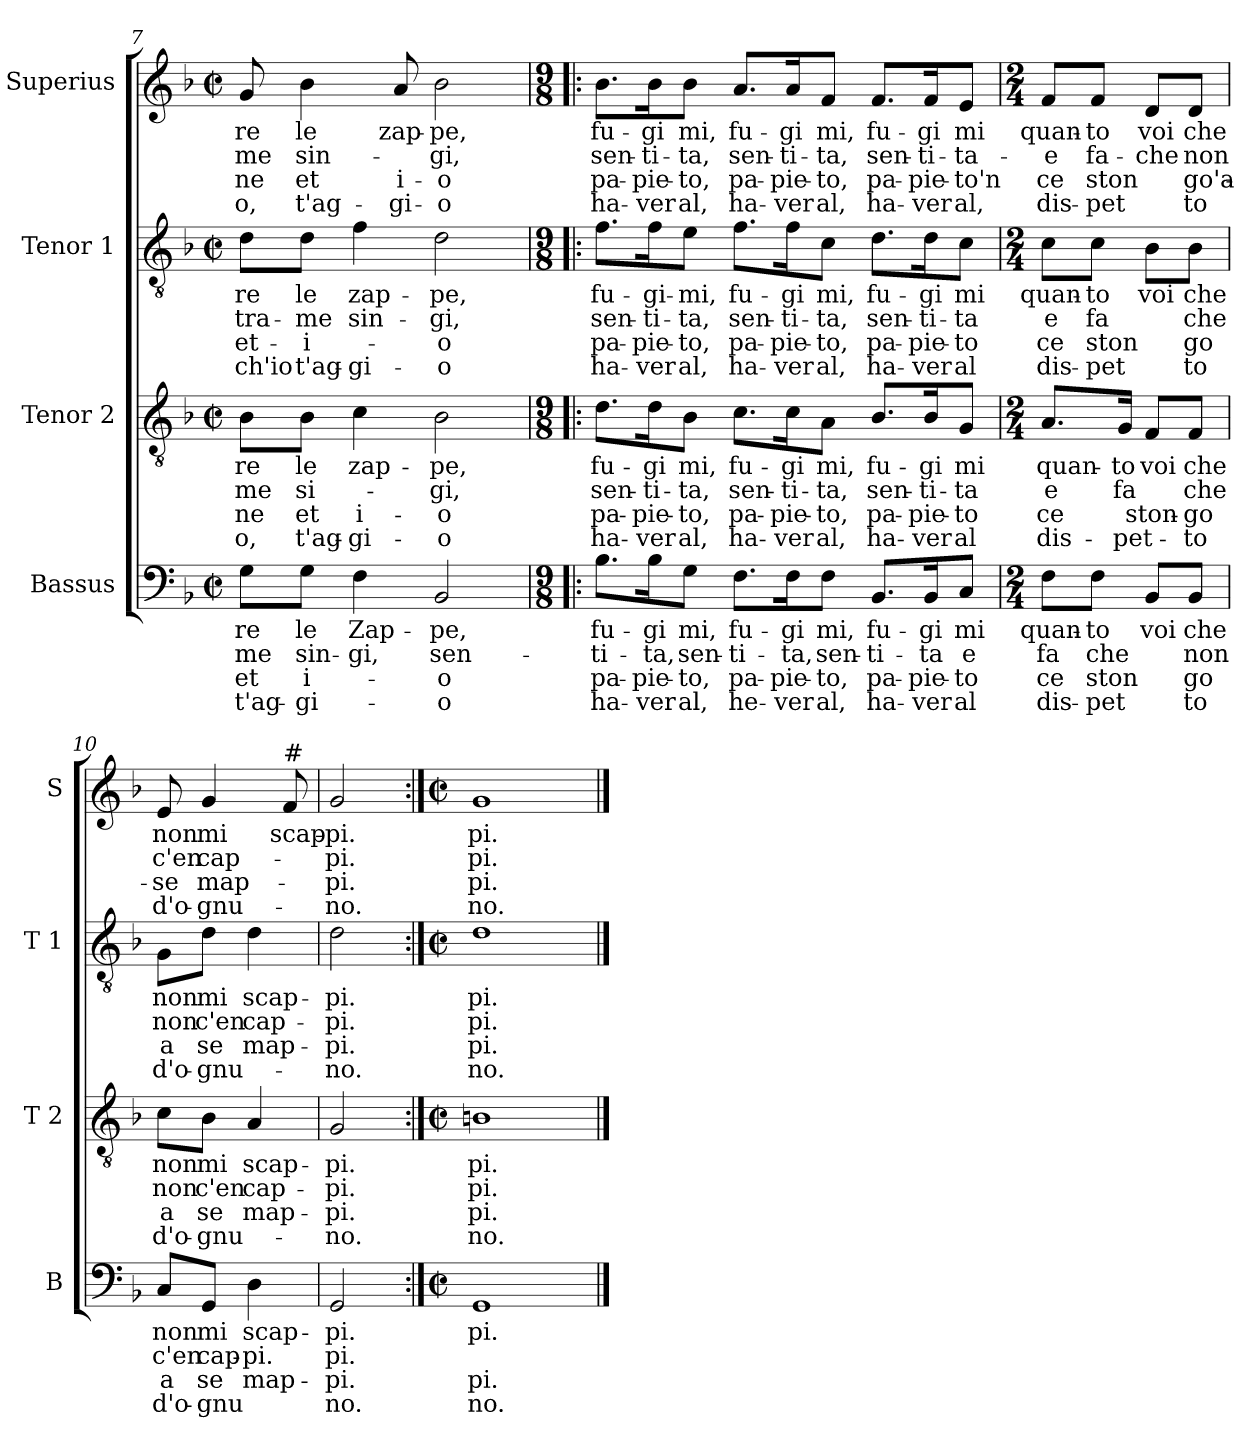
**kern	**text	**text	**text	**text	**kern	**text	**text	**text	**text	**kern	**text	**text	**text	**text	**kern	**text	**text	**text	**text
*part4	*part4	*part4	*part4	*part4	*part3	*part3	*part3	*part3	*part3	*part2	*part2	*part2	*part2	*part2	*part1	*part1	*part1	*part1	*part1
*staff4	*staff4	*staff4	*staff4	*staff4	*staff3	*staff3	*staff3	*staff3	*staff3	*staff2	*staff2	*staff2	*staff2	*staff2	*staff1	*staff1	*staff1	*staff1	*staff1
*I"Bassus	*	*	*	*	*I"Tenor 2	*	*	*	*	*I"Tenor 1	*	*	*	*	*I"Superius	*	*	*	*
*I'B	*	*	*	*	*I'T 2	*	*	*	*	*I'T 1	*	*	*	*	*I'S	*	*	*	*
!!LO:PB:g=z
*clefF4	*	*	*	*	*clefGv2	*	*	*	*	*clefGv2	*	*	*	*	*clefG2	*	*	*	*
*k[b-]	*	*	*	*	*k[b-]	*	*	*	*	*k[b-]	*	*	*	*	*k[b-]	*	*	*	*
*F:	*	*	*	*	*F:	*	*	*	*	*F:	*	*	*	*	*F:	*	*	*	*
*M2/2	*	*	*	*	*M2/2	*	*	*	*	*M2/2	*	*	*	*	*M2/2	*	*	*	*
*met(c|)	*	*	*	*	*met(c|)	*	*	*	*	*met(c|)	*	*	*	*	*met(c|)	*	*	*	*
=7	=7	=7	=7	=7	=7	=7	=7	=7	=7	=7	=7	=7	=7	=7	=7	=7	=7	=7	=7
8G\L	-re	-me	et	t'ag-	8B-\L	-re	-me	-ne	-o,	8d\L	-re	tra-	et-	ch'io	8g/	-re	-me	-ne	-o,
8G\J	le	sin-	i-	-gi-	8B-\J	le	si-	et	t'ag-	8d\J	le	-me	-i-	t'ag-	4b-\	le	sin-	et	t'ag-
4F\	Zap-	-gi,	.	.	4c\	zap-	.	i-	-gi-	4f\	zap-	sin-	.	-gi-	.	.	.	.	.
.	.	.	.	.	.	.	.	.	.	.	.	.	.	.	8a/	zap-	.	i-	-gi-
2BB-/	-pe,	sen-	-o	-o	2B-\	-pe,	-gi,	-o	-o	2d\	-pe,	-gi,	-o	-o	2b-\	-pe,	-gi,	-o	-o
=8!|:	=8!|:	=8!|:	=8!|:	=8!|:	=8!|:	=8!|:	=8!|:	=8!|:	=8!|:	=8!|:	=8!|:	=8!|:	=8!|:	=8!|:	=8!|:	=8!|:	=8!|:	=8!|:	=8!|:
*M9/8	*	*	*	*	*M9/8	*	*	*	*	*M9/8	*	*	*	*	*M9/8	*	*	*	*
8.B-\L	fu-	-ti-	pa-	ha-	8.d\L	fu-	sen-	pa-	ha-	8.f\L	fu-	sen-	pa-	ha-	8.b-\L	fu-	sen-	pa-	ha-
16B-\K	-gi	-ta,	-pie-	-ver	16d\K	-gi	-ti-	-pie-	-ver	16f\K	-gi-	-ti-	-pie-	-ver	16b-\K	-gi	-ti-	-pie-	-ver
8G\J	mi,	sen-	-to,	al,	8B-\J	mi,	-ta,	-to,	al,	8e\J	-mi,	-ta,	-to,	al,	8b-\J	mi,	-ta,	-to,	al,
8.F\L	fu-	-ti-	pa-	he-	8.c\L	fu-	sen-	pa-	ha-	8.f\L	fu-	sen-	pa-	ha-	8.a/L	fu-	sen-	pa-	ha-
16F\K	-gi	-ta,	-pie-	-ver	16c\K	-gi	-ti-	-pie-	-ver	16f\K	-gi	-ti-	-pie-	-ver	16a/K	-gi	-ti-	-pie-	-ver
8F\J	mi,	sen-	-to,	al,	8A\J	mi,	-ta,	-to,	al,	8c\J	mi,	-ta,	-to,	al,	8f/J	mi,	-ta,	-to,	al,
8.BB-/L	fu-	-ti-	pa-	ha-	8.B-/L	fu-	sen-	pa-	ha-	8.d\L	fu-	sen-	pa-	ha-	8.f/L	fu-	sen-	pa-	ha-
16BB-/K	-gi	-ta	-pie-	-ver	16B-/K	-gi	-ti-	-pie-	-ver	16d\K	-gi	-ti-	-pie-	-ver	16f/K	-gi	-ti-	-pie-	-ver
8C/J	mi	e	-to	al	8G/J	mi	-ta	-to	al	8c\J	mi	-ta	-to	al	8e/J	mi	-ta-	-to'n	al,
!!LO:LB:g=z
=9	=9	=9	=9	=9	=9	=9	=9	=9	=9	=9	=9	=9	=9	=9	=9	=9	=9	=9	=9
*M2/4	*	*	*	*	*M2/4	*	*	*	*	*M2/4	*	*	*	*	*M2/4	*	*	*	*
8F\L	quan-	fa	ce	dis-	8.A/L	quan-	e	ce	dis-	8c\L	quan-	e	ce	dis-	8f/L	quan-	-e	ce	dis-
8F\J	-to	che	ston	-pet	.	.	.	.	.	8c\J	-to	fa	ston	-pet	8f/J	-to	fa-	ston	-pet
.	.	.	.	.	16G/Jk	-to	fa	.	-pet-	.	.	.	.	.	.	.	.	.	.
8BB-/L	voi	.	.	.	8F/L	voi	.	ston-	.	8B-\L	voi	.	.	.	8d/L	voi	-che	.	.
8BB-/J	che	non	go	to	8F/J	che	che	-go	-to	8B-\J	che	che	go	to	8d/J	che	non	go'a-	to
=10	=10	=10	=10	=10	=10	=10	=10	=10	=10	=10	=10	=10	=10	=10	=10	=10	=10	=10	=10
8C/L	non	c'en	a	d'o-	8c\L	non	non	a	d'o-	8G\L	non	non	a	d'o-	8e/	non	c'en	-se	d'o-
8GG/J	mi	cap-	se	-gnu	8B-\J	mi	c'en	se	-gnu-	8d\J	mi	c'en	se	-gnu-	4g/	mi	cap-	map-	-gnu-
4D\	scap-	-pi.	map-	.	4A/	scap-	cap-	map-	.	4d\	scap-	cap-	map-	.	.	.	.	.	.
!	!	!	!	!	!	!	!	!	!	!	!	!	!	!	!LO:TX:a:t=#	!	!	!	!
.	.	.	.	.	.	.	.	.	.	.	.	.	.	.	8f/	scap-	.	.	.
=11	=11	=11	=11	=11	=11	=11	=11	=11	=11	=11	=11	=11	=11	=11	=11	=11	=11	=11	=11
2GG/	-pi.	pi.	-pi.	no.	2G/	-pi.	-pi.	-pi.	-no.	2d\	-pi.	-pi.	-pi.	-no.	2g/	-pi.	-pi.	-pi.	-no.
=12:|!	=12:|!	=12:|!	=12:|!	=12:|!	=12:|!	=12:|!	=12:|!	=12:|!	=12:|!	=12:|!	=12:|!	=12:|!	=12:|!	=12:|!	=12:|!	=12:|!	=12:|!	=12:|!	=12:|!
*M2/2	*	*	*	*	*M2/2	*	*	*	*	*M2/2	*	*	*	*	*M2/2	*	*	*	*
*met(c|)	*	*	*	*	*met(c|)	*	*	*	*	*met(c|)	*	*	*	*	*met(c|)	*	*	*	*
1GG	pi.	.	pi.	no.	1Bn	pi.	pi.	pi.	no.	1d	pi.	pi.	pi.	no.	1g	pi.	pi.	pi.	no.
==	==	==	==	==	==	==	==	==	==	==	==	==	==	==	==	==	==	==	==
*-	*-	*-	*-	*-	*-	*-	*-	*-	*-	*-	*-	*-	*-	*-	*-	*-	*-	*-	*-
